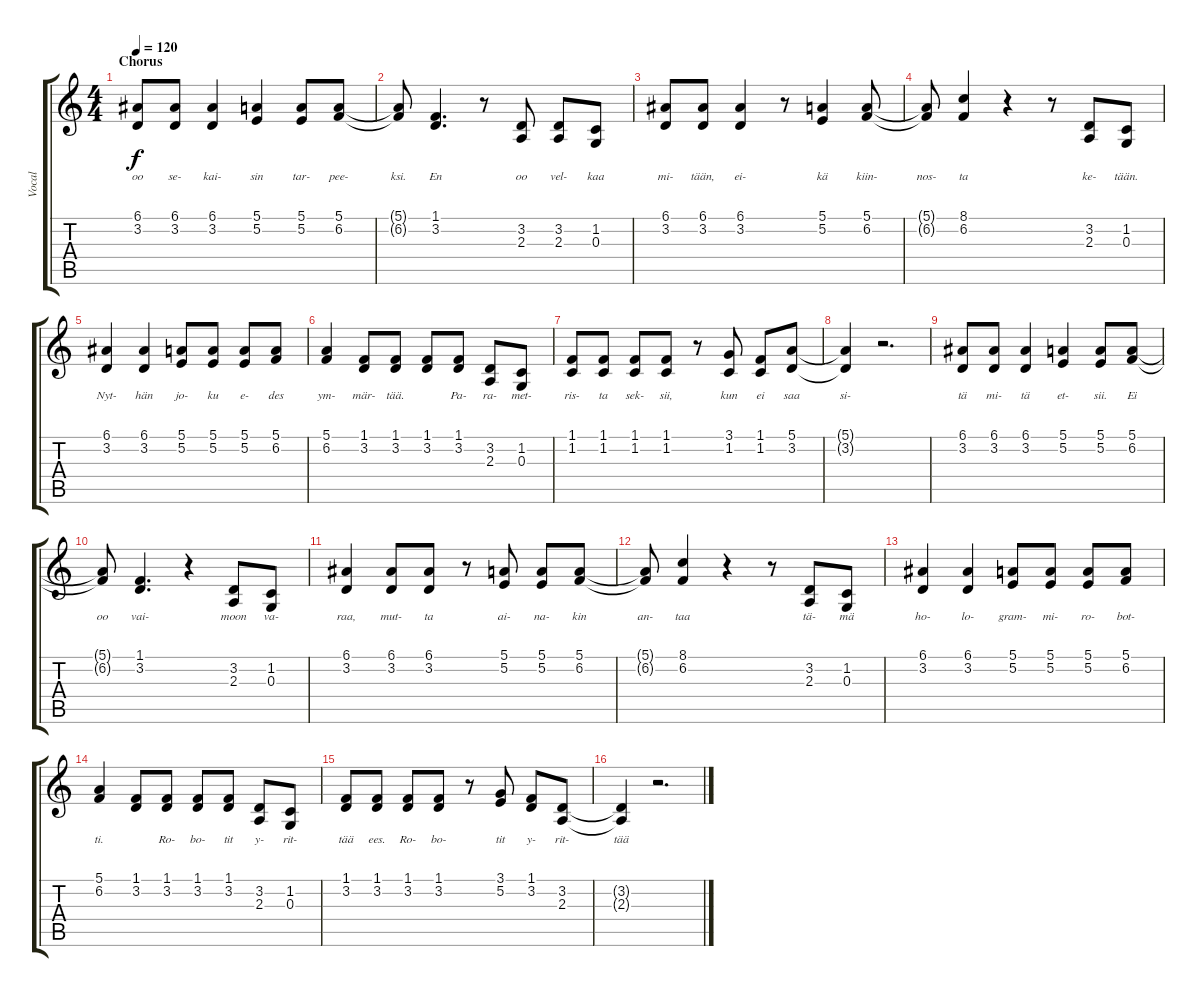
\track ("Vocal" "Vocal") {instrument lead6voice}
\staff {score tabs}
\tuning (E4 B3 G3 D3 A2 E2) {hide}
\ts (4 4)
\section ("" "Chorus")
\tempo 120
\clef g2
\ks c
(6.1 3.2).8{lyrics (0 "oo") lyrics (1 "") lyrics (2 "") lyrics (3 "") lyrics (4 "") dy f} (6.1 3.2).8{lyrics (0 "se-") lyrics (1 "") lyrics (2 "") lyrics (3 "") lyrics (4 "")} (6.1 3.2).4{lyrics (0 "kai-") lyrics (1 "") lyrics (2 "") lyrics (3 "") lyrics (4 "")} (5.1 5.2).4{lyrics (0 "sin") lyrics (1 "") lyrics (2 "") lyrics (3 "") lyrics (4 "")} (5.1 5.2).8{lyrics (0 "tar-") lyrics (1 "") lyrics (2 "") lyrics (3 "") lyrics (4 "")} (5.1 6.2).8{lyrics (0 "pee-") lyrics (1 "") lyrics (2 "") lyrics (3 "") lyrics (4 "")} |
(5.1{t} 6.2{t}).8{lyrics (0 "ksi.") lyrics (1 "") lyrics (2 "") lyrics (3 "") lyrics (4 "")} (1.1 3.2).4{d lyrics (0 "En") lyrics (1 "") lyrics (2 "") lyrics (3 "") lyrics (4 "")} r.8 (3.2 2.3).8{lyrics (0 "oo") lyrics (1 "") lyrics (2 "") lyrics (3 "") lyrics (4 "")} (3.2 2.3).8{lyrics (0 "vel-") lyrics (1 "") lyrics (2 "") lyrics (3 "") lyrics (4 "")} (1.2 0.3).8{lyrics (0 "kaa") lyrics (1 "") lyrics (2 "") lyrics (3 "") lyrics (4 "")} |
(6.1 3.2).8{lyrics (0 "mi-") lyrics (1 "") lyrics (2 "") lyrics (3 "") lyrics (4 "")} (6.1 3.2).8{lyrics (0 "tään,") lyrics (1 "") lyrics (2 "") lyrics (3 "") lyrics (4 "")} (6.1 3.2).4{lyrics (0 "ei-") lyrics (1 "") lyrics (2 "") lyrics (3 "") lyrics (4 "")} r.8 (5.1 5.2).4{lyrics (0 "kä") lyrics (1 "") lyrics (2 "") lyrics (3 "") lyrics (4 "")} (5.1 6.2).8{lyrics (0 "kiin-") lyrics (1 "") lyrics (2 "") lyrics (3 "") lyrics (4 "")} |
(5.1{t} 6.2{t}).8{lyrics (0 "nos-") lyrics (1 "") lyrics (2 "") lyrics (3 "") lyrics (4 "")} (8.1 6.2).4{lyrics (0 "ta") lyrics (1 "") lyrics (2 "") lyrics (3 "") lyrics (4 "")} r.4 r.8 (3.2 2.3).8{lyrics (0 "ke-") lyrics (1 "") lyrics (2 "") lyrics (3 "") lyrics (4 "")} (1.2 0.3).8{lyrics (0 "tään.") lyrics (1 "") lyrics (2 "") lyrics (3 "") lyrics (4 "")} |
(6.1 3.2).4{lyrics (0 "Nyt-") lyrics (1 "") lyrics (2 "") lyrics (3 "") lyrics (4 "")} (6.1 3.2).4{lyrics (0 "hän") lyrics (1 "") lyrics (2 "") lyrics (3 "") lyrics (4 "")} (5.1 5.2).8{lyrics (0 "jo-") lyrics (1 "") lyrics (2 "") lyrics (3 "") lyrics (4 "")} (5.1 5.2).8{lyrics (0 "ku") lyrics (1 "") lyrics (2 "") lyrics (3 "") lyrics (4 "")} (5.1 5.2).8{lyrics (0 "e-") lyrics (1 "") lyrics (2 "") lyrics (3 "") lyrics (4 "")} (5.1 6.2).8{lyrics (0 "des") lyrics (1 "") lyrics (2 "") lyrics (3 "") lyrics (4 "")} |
(5.1 6.2).4{lyrics (0 "ym-") lyrics (1 "") lyrics (2 "") lyrics (3 "") lyrics (4 "")} (1.1 3.2).8{lyrics (0 "mär-") lyrics (1 "") lyrics (2 "") lyrics (3 "") lyrics (4 "")} (1.1 3.2).8{lyrics (0 "tää.") lyrics (1 "") lyrics (2 "") lyrics (3 "") lyrics (4 "")} (1.1 3.2).8{lyrics (0 "") lyrics (1 "") lyrics (2 "") lyrics (3 "") lyrics (4 "")} (1.1 3.2).8{lyrics (0 "Pa-") lyrics (1 "") lyrics (2 "") lyrics (3 "") lyrics (4 "")} (3.2 2.3).8{lyrics (0 "ra-") lyrics (1 "") lyrics (2 "") lyrics (3 "") lyrics (4 "")} (1.2 0.3).8{lyrics (0 "met-") lyrics (1 "") lyrics (2 "") lyrics (3 "") lyrics (4 "")} |
(1.1 1.2).8{lyrics (0 "ris-") lyrics (1 "") lyrics (2 "") lyrics (3 "") lyrics (4 "")} (1.1 1.2).8{lyrics (0 "ta") lyrics (1 "") lyrics (2 "") lyrics (3 "") lyrics (4 "")} (1.1 1.2).8{lyrics (0 "sek-") lyrics (1 "") lyrics (2 "") lyrics (3 "") lyrics (4 "")} (1.1 1.2).8{lyrics (0 "sii,") lyrics (1 "") lyrics (2 "") lyrics (3 "") lyrics (4 "")} r.8 (3.1 1.2).8{lyrics (0 "kun") lyrics (1 "") lyrics (2 "") lyrics (3 "") lyrics (4 "")} (1.1 1.2).8{lyrics (0 "ei") lyrics (1 "") lyrics (2 "") lyrics (3 "") lyrics (4 "")} (5.1 3.2).8{lyrics (0 "saa") lyrics (1 "") lyrics (2 "") lyrics (3 "") lyrics (4 "")} |
(5.1{t} 3.2{t}).4{lyrics (0 "si-") lyrics (1 "") lyrics (2 "") lyrics (3 "") lyrics (4 "")} r.2{d} |
(6.1 3.2).8{lyrics (0 "tä") lyrics (1 "") lyrics (2 "") lyrics (3 "") lyrics (4 "")} (6.1 3.2).8{lyrics (0 "mi-") lyrics (1 "") lyrics (2 "") lyrics (3 "") lyrics (4 "")} (6.1 3.2).4{lyrics (0 "tä") lyrics (1 "") lyrics (2 "") lyrics (3 "") lyrics (4 "")} (5.1 5.2).4{lyrics (0 "et-") lyrics (1 "") lyrics (2 "") lyrics (3 "") lyrics (4 "")} (5.1 5.2).8{lyrics (0 "sii.") lyrics (1 "") lyrics (2 "") lyrics (3 "") lyrics (4 "")} (5.1 6.2).8{lyrics (0 "Ei") lyrics (1 "") lyrics (2 "") lyrics (3 "") lyrics (4 "")} |
(5.1{t} 6.2{t}).8{lyrics (0 "oo") lyrics (1 "") lyrics (2 "") lyrics (3 "") lyrics (4 "")} (1.1 3.2).4{d lyrics (0 "vai-") lyrics (1 "") lyrics (2 "") lyrics (3 "") lyrics (4 "")} r.4 (3.2 2.3).8{lyrics (0 "moon") lyrics (1 "") lyrics (2 "") lyrics (3 "") lyrics (4 "")} (1.2 0.3).8{lyrics (0 "va-") lyrics (1 "") lyrics (2 "") lyrics (3 "") lyrics (4 "")} |
(6.1 3.2).4{lyrics (0 "raa,") lyrics (1 "") lyrics (2 "") lyrics (3 "") lyrics (4 "")} (6.1 3.2).8{lyrics (0 "mut-") lyrics (1 "") lyrics (2 "") lyrics (3 "") lyrics (4 "")} (6.1 3.2).8{lyrics (0 "ta") lyrics (1 "") lyrics (2 "") lyrics (3 "") lyrics (4 "")} r.8 (5.1 5.2).8{lyrics (0 "ai-") lyrics (1 "") lyrics (2 "") lyrics (3 "") lyrics (4 "")} (5.1 5.2).8{lyrics (0 "na-") lyrics (1 "") lyrics (2 "") lyrics (3 "") lyrics (4 "")} (5.1 6.2).8{lyrics (0 "kin") lyrics (1 "") lyrics (2 "") lyrics (3 "") lyrics (4 "")} |
(5.1{t} 6.2{t}).8{lyrics (0 "an-") lyrics (1 "") lyrics (2 "") lyrics (3 "") lyrics (4 "")} (8.1 6.2).4{lyrics (0 "taa") lyrics (1 "") lyrics (2 "") lyrics (3 "") lyrics (4 "")} r.4 r.8 (3.2 2.3).8{lyrics (0 "tä-") lyrics (1 "") lyrics (2 "") lyrics (3 "") lyrics (4 "")} (1.2 0.3).8{lyrics (0 "mä") lyrics (1 "") lyrics (2 "") lyrics (3 "") lyrics (4 "")} |
(6.1 3.2).4{lyrics (0 "ho-") lyrics (1 "") lyrics (2 "") lyrics (3 "") lyrics (4 "")} (6.1 3.2).4{lyrics (0 "lo-") lyrics (1 "") lyrics (2 "") lyrics (3 "") lyrics (4 "")} (5.1 5.2).8{lyrics (0 "gram-") lyrics (1 "") lyrics (2 "") lyrics (3 "") lyrics (4 "")} (5.1 5.2).8{lyrics (0 "mi-") lyrics (1 "") lyrics (2 "") lyrics (3 "") lyrics (4 "")} (5.1 5.2).8{lyrics (0 "ro-") lyrics (1 "") lyrics (2 "") lyrics (3 "") lyrics (4 "")} (5.1 6.2).8{lyrics (0 "bot-") lyrics (1 "") lyrics (2 "") lyrics (3 "") lyrics (4 "")} |
(5.1 6.2).4{lyrics (0 "ti.") lyrics (1 "") lyrics (2 "") lyrics (3 "") lyrics (4 "")} (1.1 3.2).8{lyrics (0 "") lyrics (1 "") lyrics (2 "") lyrics (3 "") lyrics (4 "")} (1.1 3.2).8{lyrics (0 "Ro-") lyrics (1 "") lyrics (2 "") lyrics (3 "") lyrics (4 "")} (1.1 3.2).8{lyrics (0 "bo-") lyrics (1 "") lyrics (2 "") lyrics (3 "") lyrics (4 "")} (1.1 3.2).8{lyrics (0 "tit") lyrics (1 "") lyrics (2 "") lyrics (3 "") lyrics (4 "")} (3.2 2.3).8{lyrics (0 "y-") lyrics (1 "") lyrics (2 "") lyrics (3 "") lyrics (4 "")} (1.2 0.3).8{lyrics (0 "rit-") lyrics (1 "") lyrics (2 "") lyrics (3 "") lyrics (4 "")} |
(1.1 3.2).8{lyrics (0 "tää") lyrics (1 "") lyrics (2 "") lyrics (3 "") lyrics (4 "")} (1.1 3.2).8{lyrics (0 "ees.") lyrics (1 "") lyrics (2 "") lyrics (3 "") lyrics (4 "")} (1.1 3.2).8{lyrics (0 "Ro-") lyrics (1 "") lyrics (2 "") lyrics (3 "") lyrics (4 "")} (1.1 3.2).8{lyrics (0 "bo-") lyrics (1 "") lyrics (2 "") lyrics (3 "") lyrics (4 "")} r.8 (3.1 5.2).8{lyrics (0 "tit") lyrics (1 "") lyrics (2 "") lyrics (3 "") lyrics (4 "")} (1.1 3.2).8{lyrics (0 "y-") lyrics (1 "") lyrics (2 "") lyrics (3 "") lyrics (4 "")} (3.2 2.3).8{lyrics (0 "rit-") lyrics (1 "") lyrics (2 "") lyrics (3 "") lyrics (4 "")} |
(3.2{t} 2.3{t}).4{lyrics (0 "tää") lyrics (1 "") lyrics (2 "") lyrics (3 "") lyrics (4 "")} r.2{d}
